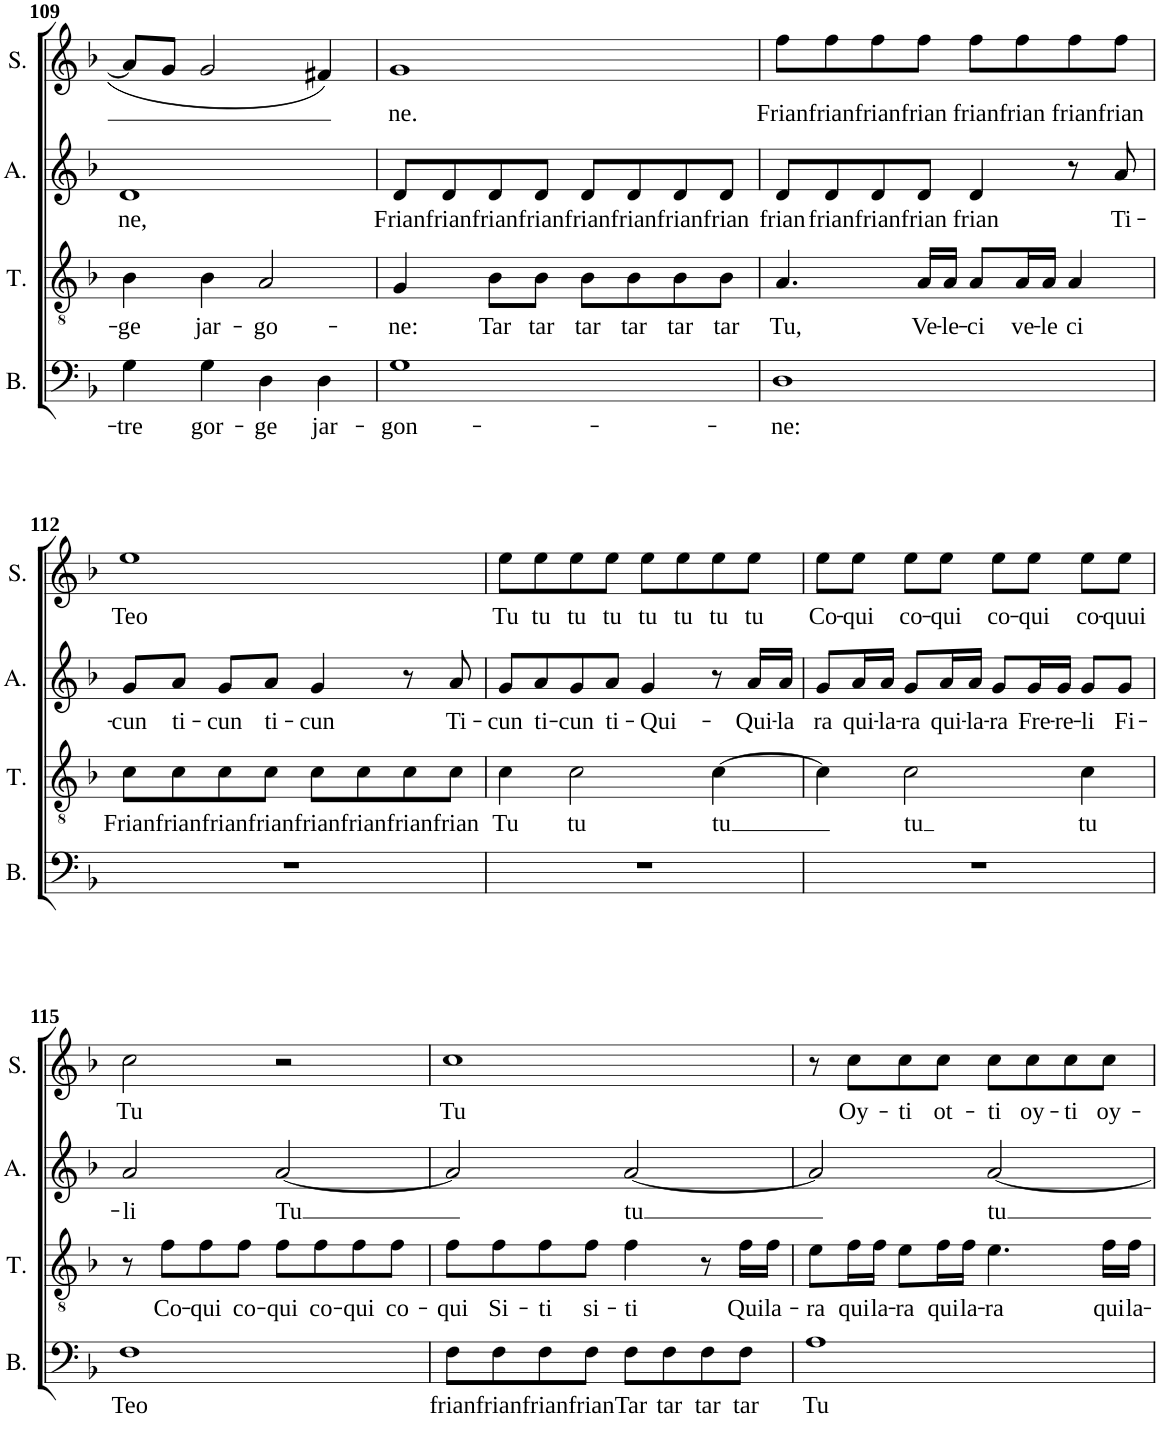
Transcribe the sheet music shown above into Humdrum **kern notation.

**kern	**text	**kern	**text	**kern	**text	**kern	**text
*part4	*part4	*part3	*part3	*part2	*part2	*part1	*part1
*staff4	*staff4	*staff3	*staff3	*staff2	*staff2	*staff1	*staff1
*I"Basse	*	*I"Ténor	*	*I"Alto	*	*I"Soprano	*
*I'B.	*	*I'T.	*	*I'A.	*	*I'S.	*
!!LO:PB:g=z
*clefF4	*	*clefGv2	*	*clefG2	*	*clefG2	*
*k[b-]	*	*k[b-]	*	*k[b-]	*	*k[b-]	*
*M4/4	*	*M4/4	*	*M4/4	*	*M4/4	*
*met(c)	*	*met(c)	*	*met(c)	*	*met(c)	*
=109	=109	=109	=109	=109	=109	=109	=109
!	!LO:LY:b	!	!LO:LY:b	!	!LO:LY:b	!	!
4G\	-tre	4B-\	-ge	1d	ne,	8a/L]	.
.	.	.	.	.	.	8g/J	.
!	!LO:LY:b	!	!LO:LY:b	!	!	!	!
4G\	gor-	4B-\	jar-	.	.	2g/	.
!	!LO:LY:b	!	!LO:LY:b	!	!	!	!
4D\	-ge	2A/	-go-	.	.	.	.
!	!LO:LY:b	!	!	!	!	!	!
4D\	jar-	.	.	.	.	4f#X/	.
=110	=110	=110	=110	=110	=110	=110	=110
!	!LO:LY:b	!	!LO:LY:b	!	!LO:LY:b	!	!LO:LY:b
1G	-gon-	4G/	-ne:	8d/L	Frian	1g	ne.
!	!	!	!	!	!LO:LY:b	!	!
.	.	.	.	8d/	frian	.	.
!	!	!	!LO:LY:b	!	!LO:LY:b	!	!
.	.	8B-\L	Tar	8d/	frian	.	.
!	!	!	!LO:LY:b	!	!LO:LY:b	!	!
.	.	8B-\J	tar	8d/J	frian	.	.
!	!	!	!LO:LY:b	!	!LO:LY:b	!	!
.	.	8B-\L	tar	8d/L	frian	.	.
!	!	!	!LO:LY:b	!	!LO:LY:b	!	!
.	.	8B-\	tar	8d/	frian	.	.
!	!	!	!LO:LY:b	!	!LO:LY:b	!	!
.	.	8B-\	tar	8d/	frian	.	.
!	!	!	!LO:LY:b	!	!LO:LY:b	!	!
.	.	8B-\J	tar	8d/J	frian	.	.
=111	=111	=111	=111	=111	=111	=111	=111
!	!LO:LY:b	!	!LO:LY:b	!	!LO:LY:b	!	!LO:LY:b
1D	-ne:	4.A/	Tu,	8d/L	frian	8ff\L	Frian
!	!	!	!	!	!LO:LY:b	!	!LO:LY:b
.	.	.	.	8d/	frian	8ff\	frian
!	!	!	!	!	!LO:LY:b	!	!LO:LY:b
.	.	.	.	8d/	frian	8ff\	frian
!	!	!	!LO:LY:b	!	!LO:LY:b	!	!LO:LY:b
.	.	16A/LL	Ve-	8d/J	frian	8ff\J	frian
!	!	!	!LO:LY:b	!	!	!	!
.	.	16A/JJ	-le-	.	.	.	.
!	!	!	!LO:LY:b	!	!LO:LY:b	!	!LO:LY:b
.	.	8A/L	-ci	4d/	frian	8ff\L	frian
!	!	!	!LO:LY:b	!	!	!	!LO:LY:b
.	.	16A/L	ve-	.	.	8ff\	frian
!	!	!	!LO:LY:b	!	!	!	!
.	.	16A/JJ	-le	.	.	.	.
!	!	!	!LO:LY:b	!	!	!	!LO:LY:b
.	.	4A/	ci	8r	.	8ff\	frian
!	!	!	!	!	!LO:LY:b	!	!LO:LY:b
.	.	.	.	8a/	Ti-	8ff\J	frian
!!LO:LB:g=z
=112	=112	=112	=112	=112	=112	=112	=112
!	!	!	!LO:LY:b	!	!LO:LY:b	!	!LO:LY:b
1r	.	8c\L	Frian	8g/L	-cun	1ee	Teo
!	!	!	!LO:LY:b	!	!LO:LY:b	!	!
.	.	8c\	frian	8a/J	ti-	.	.
!	!	!	!LO:LY:b	!	!LO:LY:b	!	!
.	.	8c\	frian	8g/L	-cun	.	.
!	!	!	!LO:LY:b	!	!LO:LY:b	!	!
.	.	8c\J	frian	8a/J	ti-	.	.
!	!	!	!LO:LY:b	!	!LO:LY:b	!	!
.	.	8c\L	frian	4g/	-cun	.	.
!	!	!	!LO:LY:b	!	!	!	!
.	.	8c\	frian	.	.	.	.
!	!	!	!LO:LY:b	!	!	!	!
.	.	8c\	frian	8r	.	.	.
!	!	!	!LO:LY:b	!	!LO:LY:b	!	!
.	.	8c\J	frian	8a/	Ti-	.	.
=113	=113	=113	=113	=113	=113	=113	=113
!	!	!	!LO:LY:b	!	!LO:LY:b	!	!LO:LY:b
1r	.	4c\	Tu	8g/L	-cun	8ee\L	Tu
!	!	!	!	!	!LO:LY:b	!	!LO:LY:b
.	.	.	.	8a/	ti-	8ee\	tu
!	!	!	!LO:LY:b	!	!LO:LY:b	!	!LO:LY:b
.	.	2c\	tu	8g/	-cun	8ee\	tu
!	!	!	!	!	!LO:LY:b	!	!LO:LY:b
.	.	.	.	8a/J	ti-	8ee\J	tu
!	!	!	!	!	!LO:LY:b	!	!LO:LY:b
.	.	.	.	4g/	-Qui-	8ee\L	tu
!	!	!	!	!	!	!	!LO:LY:b
.	.	.	.	.	.	8ee\	tu
!	!	!	!LO:LY:b	!	!	!	!LO:LY:b
.	.	[4c\	tu	8r	.	8ee\	tu
!	!	!	!	!	!LO:LY:b	!	!LO:LY:b
.	.	.	.	16a/LL	-Qui-	8ee\J	tu
!	!	!	!	!	!LO:LY:b	!	!
.	.	.	.	16a/JJ	-la	.	.
=114	=114	=114	=114	=114	=114	=114	=114
!	!	!	!	!	!LO:LY:b	!	!LO:LY:b
1r	.	4c\]	.	8g/L	ra	8ee\L	Co-
!	!	!	!	!	!LO:LY:b	!	!LO:LY:b
.	.	.	.	16a/L	qui-	8ee\J	-qui
!	!	!	!	!	!LO:LY:b	!	!
.	.	.	.	16a/JJ	-la-	.	.
!	!	!	!LO:LY:b	!	!LO:LY:b	!	!LO:LY:b
.	.	2c\	tu	8g/L	-ra	8ee\L	co-
!	!	!	!	!	!LO:LY:b	!	!LO:LY:b
.	.	.	.	16a/L	qui-	8ee\J	-qui
!	!	!	!	!	!LO:LY:b	!	!
.	.	.	.	16a/JJ	-la-	.	.
!	!	!	!	!	!LO:LY:b	!	!LO:LY:b
.	.	.	.	8g/L	-ra	8ee\L	co-
!	!	!	!	!	!LO:LY:b	!	!LO:LY:b
.	.	.	.	16g/L	Fre-	8ee\J	-qui
!	!	!	!	!	!LO:LY:b	!	!
.	.	.	.	16g/JJ	-re-	.	.
!	!	!	!LO:LY:b	!	!LO:LY:b	!	!LO:LY:b
.	.	4c\	tu	8g/L	-li	8ee\L	co-
!	!	!	!	!	!LO:LY:b	!	!LO:LY:b
.	.	.	.	8g/J	Fi-	8ee\J	-quui
!!LO:LB:g=z
=115	=115	=115	=115	=115	=115	=115	=115
!	!LO:LY:b	!	!	!	!LO:LY:b	!	!LO:LY:b
1F	Teo	8r	.	2a/	-li	2cc\	Tu
!	!	!	!LO:LY:b	!	!	!	!
.	.	8f\L	Co-	.	.	.	.
!	!	!	!LO:LY:b	!	!	!	!
.	.	8f\	-qui	.	.	.	.
!	!	!	!LO:LY:b	!	!	!	!
.	.	8f\J	co-	.	.	.	.
!	!	!	!LO:LY:b	!	!LO:LY:b	!	!
.	.	8f\L	-qui	[2a/	Tu	2r	.
!	!	!	!LO:LY:b	!	!	!	!
.	.	8f\	co-	.	.	.	.
!	!	!	!LO:LY:b	!	!	!	!
.	.	8f\	-qui	.	.	.	.
!	!	!	!LO:LY:b	!	!	!	!
.	.	8f\J	co-	.	.	.	.
=116	=116	=116	=116	=116	=116	=116	=116
!	!LO:LY:b	!	!LO:LY:b	!	!	!	!LO:LY:b
8F\L	frian	8f\L	-qui	2a/]	.	1cc	Tu
!	!LO:LY:b	!	!LO:LY:b	!	!	!	!
8F\	frian	8f\	Si-	.	.	.	.
!	!LO:LY:b	!	!LO:LY:b	!	!	!	!
8F\	frian	8f\	-ti	.	.	.	.
!	!LO:LY:b	!	!LO:LY:b	!	!	!	!
8F\J	frian	8f\J	si-	.	.	.	.
!	!LO:LY:b	!	!LO:LY:b	!	!LO:LY:b	!	!
8F\L	Tar	4f\	-ti	[2a/	tu	.	.
!	!LO:LY:b	!	!	!	!	!	!
8F\	tar	.	.	.	.	.	.
!	!LO:LY:b	!	!	!	!	!	!
8F\	tar	8r	.	.	.	.	.
!	!LO:LY:b	!	!LO:LY:b	!	!	!	!
8F\J	tar	16f\LL	Qui	.	.	.	.
!	!	!	!LO:LY:b	!	!	!	!
.	.	16f\JJ	la-	.	.	.	.
=117	=117	=117	=117	=117	=117	=117	=117
!	!LO:LY:b	!	!LO:LY:b	!	!	!	!
1A	Tu	8e\L	-ra	2a/]	.	8r	.
!	!	!	!LO:LY:b	!	!	!	!LO:LY:b
.	.	16f\L	qui	.	.	8cc\L	Oy-
!	!	!	!LO:LY:b	!	!	!	!
.	.	16f\JJ	la-	.	.	.	.
!	!	!	!LO:LY:b	!	!	!	!LO:LY:b
.	.	8e\L	-ra	.	.	8cc\	-ti
!	!	!	!LO:LY:b	!	!	!	!LO:LY:b
.	.	16f\L	qui	.	.	8cc\J	ot-
!	!	!	!LO:LY:b	!	!	!	!
.	.	16f\JJ	la-	.	.	.	.
!	!	!	!LO:LY:b	!	!LO:LY:b	!	!LO:LY:b
.	.	4.e\	-ra	[2a/	tu	8cc\L	-ti
!	!	!	!	!	!	!	!LO:LY:b
.	.	.	.	.	.	8cc\	oy-
!	!	!	!	!	!	!	!LO:LY:b
.	.	.	.	.	.	8cc\	-ti
!	!	!	!LO:LY:b	!	!	!	!LO:LY:b
.	.	16f\LL	qui	.	.	8cc\J	oy-
!	!	!	!LO:LY:b	!	!	!	!
.	.	16f\JJ	la-	.	.	.	.
=	=	=	=	=	=	=	=
*-	*-	*-	*-	*-	*-	*-	*-
